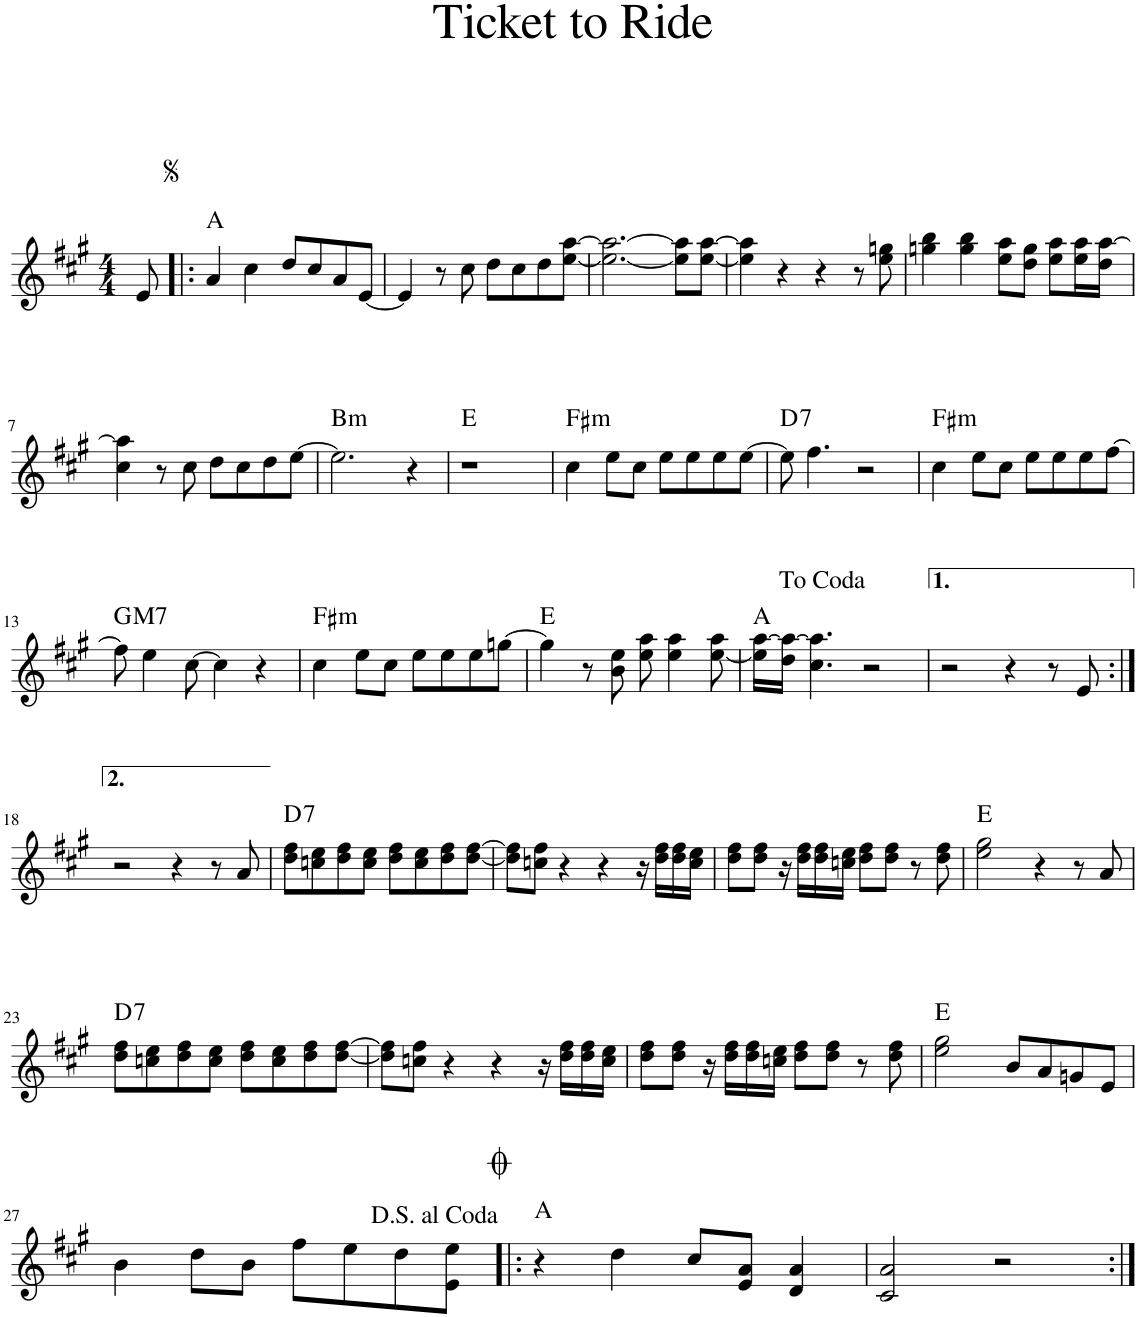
**kern	**harte
*part1	*part1
*staff1	*
*I"Piano	*
*I'Pno.	*
*clefG2	*
*k[f#c#g#]	*
*M4/4	*
=1	=1
8e/	.
=2!|:	=2!|:
4a/	A:maj
4cc#\	.
8dd/L	.
8cc#/	.
8a/	.
[8e/J	.
=3	=3
4e/]	.
8r	.
8cc#\	.
8dd\L	.
8cc#\	.
8dd\	.
[8ee\ [8aa\J	.
=4	=4
2.ee\_ 2.aa\_	.
8ee\] 8aa\]L	.
[8ee\ [8aa\J	.
=5	=5
4ee\] 4aa\]	.
4r	.
4r	.
8r	.
8ee\ 8ggn\	.
=6	=6
4ggn\ 4bb\	.
4gg\ 4bb\	.
8ee\ 8aa\L	.
8dd\ 8gg\J	.
8ee\ 8aa\L	.
16ee\ 16aa\L	.
16dd\ [16aa\JJ	.
!!LO:LB:g=z
=7	=7
4cc#\ 4aa\]	.
8r	.
8cc#\	.
8dd\L	.
8cc#\	.
8dd\	.
[8ee\J	.
=8	=8
!	!LO:H:kt=m
2.ee\]	B:min
4r	.
=9	=9
1r	E:maj
=10	=10
!	!LO:H:kt=m
4cc#\	F#:min
8ee\L	.
8cc#\J	.
8ee\L	.
8ee\	.
8ee\	.
[8ee\J	.
=11	=11
!	!LO:H:kt=7
8ee\]	D:7
4.ff#\	.
2r	.
=12	=12
!	!LO:H:kt=m
4cc#\	F#:min
8ee\L	.
8cc#\J	.
8ee\L	.
8ee\	.
8ee\	.
[8ff#\J	.
!!LO:LB:g=z
=13	=13
!	!LO:H:kt=M7
8ff#\]	G:maj7
4ee\	.
[8cc#\	.
4cc#\]	.
4r	.
=14	=14
!	!LO:H:kt=m
4cc#\	F#:min
8ee\L	.
8cc#\J	.
8ee\L	.
8ee\	.
8ee\	.
[8ggn\J	.
=15	=15
4gg\]	E:maj
8r	.
8b\ 8ee\	.
8ee\ 8aa\	.
4ee\ 4aa\	.
[8ee\ 8aa\	.
=16	=16
16ee\] [16aa\LL	A:maj
16dd\ 16aa\_JJ	.
4.cc#\ 4.aa\]	.
2r	.
=17	=17
2r	.
4r	.
8r	.
8e/	.
!!LO:LB:g=z
=18:|!	=18:|!
2r	.
4r	.
8r	.
8a/	.
=19	=19
!	!LO:H:kt=7
8dd\ 8ff#\L	D:7
8ccn\ 8ee\	.
8dd\ 8ff#\	.
8cc\ 8ee\J	.
8dd\ 8ff#\L	.
8cc\ 8ee\	.
8dd\ 8ff#\	.
[8dd\ [8ff#\J	.
=20	=20
8dd\] 8ff#\]L	.
8ccn\ 8ff#\J	.
4r	.
4r	.
16r	.
16dd\ 16ff#\LL	.
16dd\ 16ff#\	.
16cc\ 16ee\JJ	.
=21	=21
8dd\ 8ff#\L	.
8dd\ 8ff#\J	.
16r	.
16dd\ 16ff#\LL	.
16dd\ 16ff#\	.
16ccn\ 16ee\JJ	.
8dd\ 8ff#\L	.
8dd\ 8ff#\J	.
8r	.
8dd\ 8ff#\	.
=22	=22
2ee\ 2gg#\	E:maj
4r	.
8r	.
8a/	.
!!LO:LB:g=z
=23	=23
!	!LO:H:kt=7
8dd\ 8ff#\L	D:7
8ccn\ 8ee\	.
8dd\ 8ff#\	.
8cc\ 8ee\J	.
8dd\ 8ff#\L	.
8cc\ 8ee\	.
8dd\ 8ff#\	.
[8dd\ [8ff#\J	.
=24	=24
8dd\] 8ff#\]L	.
8ccn\ 8ff#\J	.
4r	.
4r	.
16r	.
16dd\ 16ff#\LL	.
16dd\ 16ff#\	.
16cc\ 16ee\JJ	.
=25	=25
8dd\ 8ff#\L	.
8dd\ 8ff#\J	.
16r	.
16dd\ 16ff#\LL	.
16dd\ 16ff#\	.
16ccn\ 16ee\JJ	.
8dd\ 8ff#\L	.
8dd\ 8ff#\J	.
8r	.
8dd\ 8ff#\	.
=26	=26
2ee\ 2gg#\	E:maj
8b/L	.
8a/	.
8gn/	.
8e/J	.
!!LO:LB:g=z
=27	=27
4b\	.
8dd\L	.
8b\J	.
8ff#\L	.
8ee\	.
8dd\	.
8e\ 8ee\J	.
=28!|:	=28!|:
4r	A:maj
4dd\	.
8cc#/L	.
8e/ 8a/J	.
4d/ 4a/	.
=29	=29
2c#/ 2a/	.
2r	.
=:|!	=:|!
*-	*-
